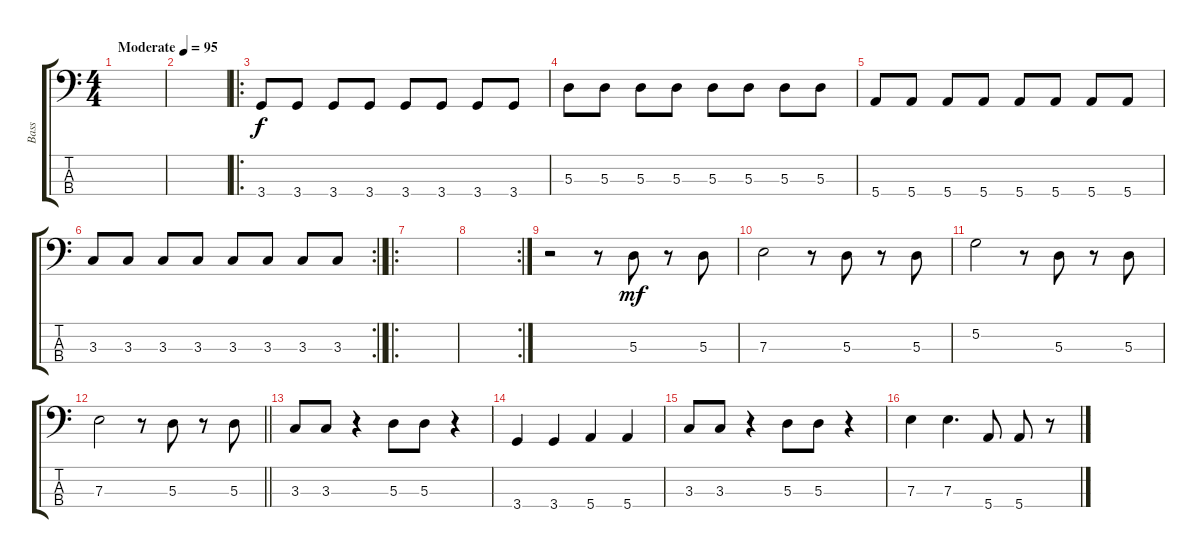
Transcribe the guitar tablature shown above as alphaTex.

\track ("Bass" "Bass") {instrument electricbassfinger}
\staff {score tabs}
\tuning (G2 D2 A1 E1) {hide}
\ts (4 4)
\tempo (95 "Moderate")
\clef f4
\ks c
|
|
\ro
3.4.8 3.4.8 3.4.8 3.4.8 3.4.8 3.4.8 3.4.8 3.4.8 |
5.3.8 5.3.8 5.3.8 5.3.8 5.3.8 5.3.8 5.3.8 5.3.8 |
5.4.8 5.4.8 5.4.8 5.4.8 5.4.8 5.4.8 5.4.8 5.4.8 |
\rc 2
\barLineRight lightlight
3.3.8 3.3.8 3.3.8 3.3.8 3.3.8 3.3.8 3.3.8 3.3.8 |
\ro
|
\rc 2
|
r.2 r.8 5.3.8{dy mf} r.8 5.3.8 |
7.3.2 r.8 5.3.8 r.8 5.3.8 |
5.2.2 r.8 5.3.8 r.8 5.3.8 |
\barLineRight lightlight
7.3.2 r.8 5.3.8 r.8 5.3.8 |
3.3.8 3.3.8 r.4 5.3.8 5.3.8 r.4 |
3.4.4 3.4.4 5.4.4 5.4.4 |
3.3.8 3.3.8 r.4 5.3.8 5.3.8 r.4 |
7.3.4 7.3.4{d} 5.4.8 5.4.8 r.8
